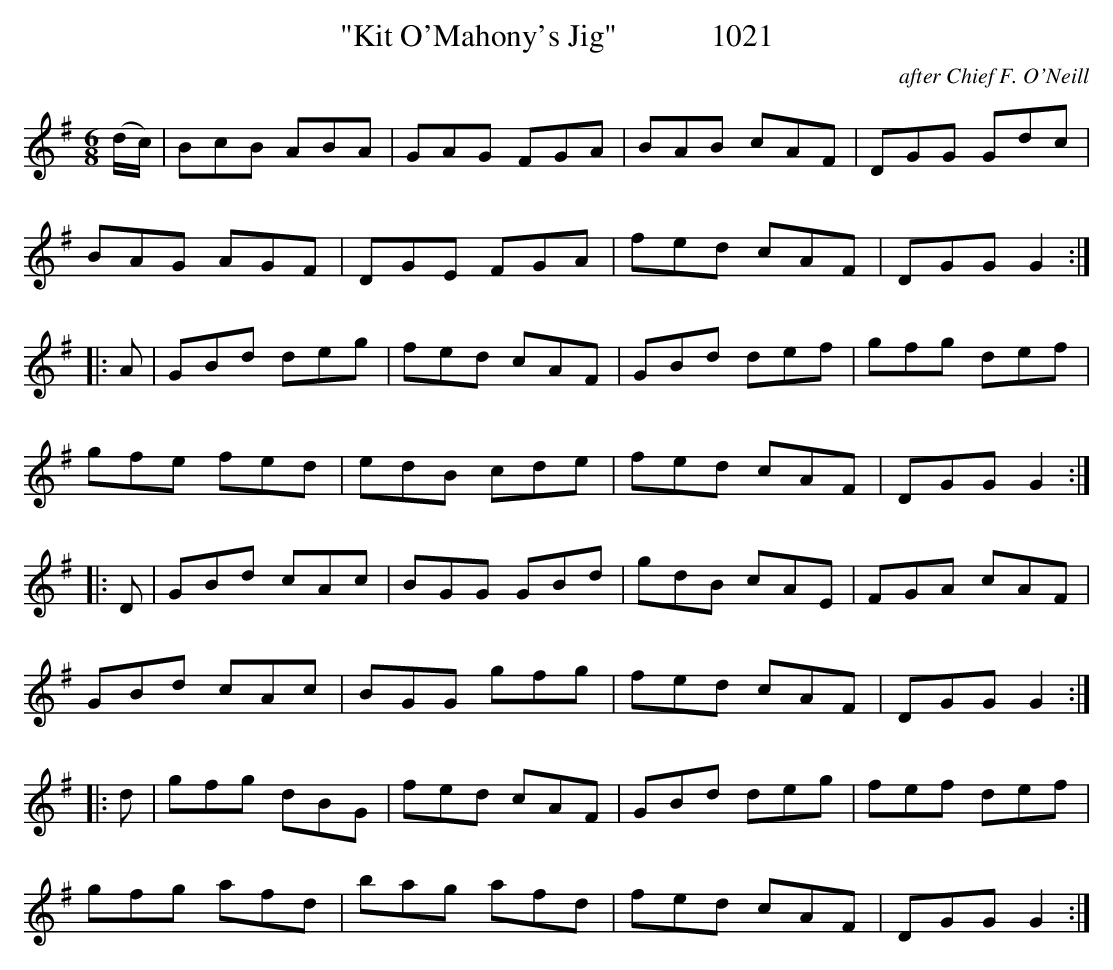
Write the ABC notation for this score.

X:1
T:"Kit O'Mahony's Jig"            1021
C:after Chief F. O'Neill
BRENNAN July 2003 (HTTP://WWW.SOSYOURMOM.COM)
M:6/8
L:1/8
K:G
(d/2c/2)|BcB ABA|GAG FGA|BAB cAF|DGG Gdc|
BAG AGF|DGE FGA|fed cAF|DGG G2:|
|:A|GBd deg|fed cAF|GBd def|gfg def|
gfe fed|edB cde|fed cAF|DGG G2:|
|:D|GBd cAc|BGG GBd|gdB cAE|FGA cAF|
GBd cAc|BGG gfg|fed cAF|DGG G2:|
|:d|gfg dBG|fed cAF|GBd deg|fef def|
gfg afd|bag afd|fed cAF|DGG G2:|
